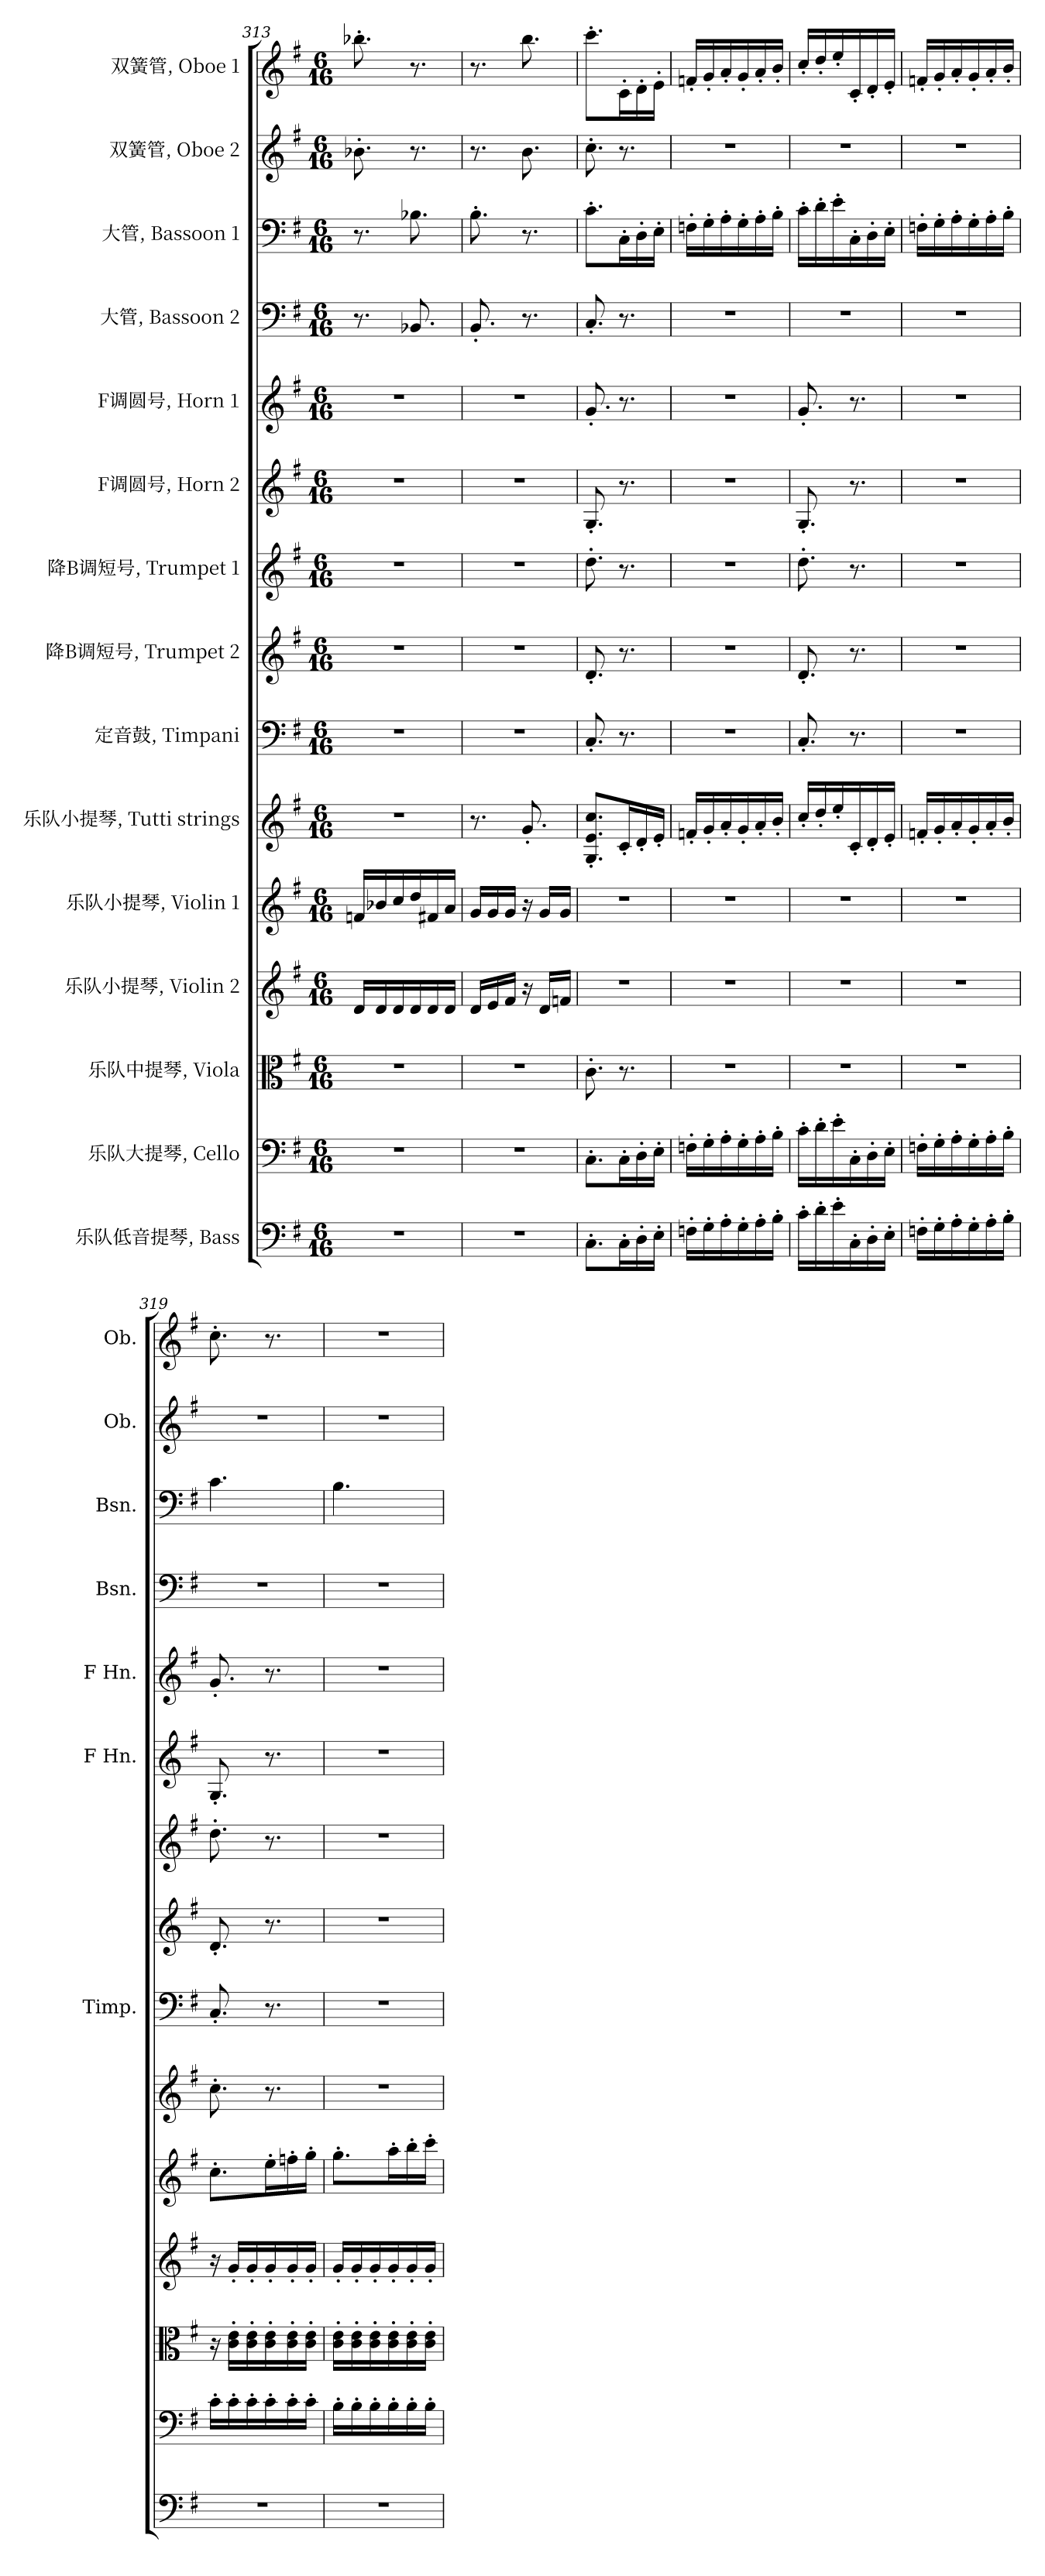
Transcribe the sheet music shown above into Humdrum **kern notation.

**kern	**kern	**kern	**kern	**kern	**kern	**kern	**kern	**kern	**kern	**kern	**kern	**kern	**kern	**kern
*part15	*part14	*part13	*part12	*part11	*part10	*part9	*part8	*part7	*part6	*part5	*part4	*part3	*part2	*part1
*staff15	*staff14	*staff13	*staff12	*staff11	*staff10	*staff9	*staff8	*staff7	*staff6	*staff5	*staff4	*staff3	*staff2	*staff1
*I"乐队低音提琴, Bass	*I"乐队大提琴, Cello	*I"乐队中提琴, Viola	*I"乐队小提琴, Violin 2	*I"乐队小提琴, Violin 1	*I"乐队小提琴, Tutti strings	*I"定音鼓, Timpani	*I"降B调短号, Trumpet 2	*I"降B调短号, Trumpet 1	*I"F调圆号, Horn 2	*I"F调圆号, Horn 1	*I"大管, Bassoon 2	*I"大管, Bassoon 1	*I"双簧管, Oboe 2	*I"双簧管, Oboe 1
*	*	*	*	*	*	*I'Timp.	*	*	*I'F Hn.	*I'F Hn.	*I'Bsn.	*I'Bsn.	*I'Ob.	*I'Ob.
!!LO:PB:g=z
*clefF4	*clefF4	*clefC3	*clefG2	*clefG2	*clefG2	*clefF4	*clefG2	*clefG2	*clefG2	*clefG2	*clefF4	*clefF4	*clefG2	*clefG2
*ITrd7c12	*	*	*	*	*	*	*ITrd1c2	*ITrd1c2	*ITrd4c7	*ITrd4c7	*	*	*	*
*k[f#]	*k[f#]	*k[f#]	*k[f#]	*k[f#]	*k[f#]	*k[f#]	*k[b-]	*k[b-]	*k[]	*k[]	*k[f#]	*k[f#]	*k[f#]	*k[f#]
*M6/16	*M6/16	*M6/16	*M6/16	*M6/16	*M6/16	*M6/16	*M6/16	*M6/16	*M6/16	*M6/16	*M6/16	*M6/16	*M6/16	*M6/16
=313	=313	=313	=313	=313	=313	=313	=313	=313	=313	=313	=313	=313	=313	=313
4.r	4.r	4.r	16d/LL	16fn/LL	4.r	4.r	4.r	4.r	4.r	4.r	8.r	8.r	8.b-X'\	8.bb-X'\
.	.	.	16d/	16b-X/	.	.	.	.	.	.	.	.	.	.
.	.	.	16d/	16cc/	.	.	.	.	.	.	.	.	.	.
.	.	.	16d/	16dd/	.	.	.	.	.	.	8.BB-X/	8.B-X\	8.r	8.r
.	.	.	16d/	16f#X/	.	.	.	.	.	.	.	.	.	.
.	.	.	16d/JJ	16a/JJ	.	.	.	.	.	.	.	.	.	.
=314	=314	=314	=314	=314	=314	=314	=314	=314	=314	=314	=314	=314	=314	=314
4.r	4.r	4.r	16d/LL	16g/LL	8.r	4.r	4.r	4.r	4.r	4.r	8.BB'/	8.B'\	8.r	8.r
.	.	.	16e/	16g/	.	.	.	.	.	.	.	.	.	.
.	.	.	16f#/JJ	16g/JJ	.	.	.	.	.	.	.	.	.	.
.	.	.	16r	16r	8.g'/	.	.	.	.	.	8.r	8.r	8.b\	8.bb\
.	.	.	16d/LL	16g/LL	.	.	.	.	.	.	.	.	.	.
.	.	.	16fn/JJ	16g/JJ	.	.	.	.	.	.	.	.	.	.
=315	=315	=315	=315	=315	=315	=315	=315	=315	=315	=315	=315	=315	=315	=315
8.CC'\L	8.C'\L	8.c'\	4.r	4.r	8.G/' 8.e/' 8.cc/'L	8.C'/	8.c'/	8.cc'\	8.C'/	8.c'/	8.C'/	8.c'\L	8.cc'\	8.ccc'\L
*	*	*	*	*	*	*	*	*	*	*	*	*	*	*MM129
16CC'\L	16C'\L	8.r	.	.	16c'/L	8.r	8.r	8.r	8.r	8.r	8.r	16C'\L	8.r	16c'\L
16DD'\	16D'\	.	.	.	16d'/	.	.	.	.	.	.	16D'\	.	16d'\
16EE'\JJ	16E'\JJ	.	.	.	16e'/JJ	.	.	.	.	.	.	16E'\JJ	.	16e'\JJ
=316	=316	=316	=316	=316	=316	=316	=316	=316	=316	=316	=316	=316	=316	=316
16FFn'\LL	16Fn'\LL	4.r	4.r	4.r	16fn'/LL	4.r	4.r	4.r	4.r	4.r	4.r	16Fn'\LL	4.r	16fn'/LL
16GG'\	16G'\	.	.	.	16g'/	.	.	.	.	.	.	16G'\	.	16g'/
16AA'\	16A'\	.	.	.	16a'/	.	.	.	.	.	.	16A'\	.	16a'/
16GG'\	16G'\	.	.	.	16g'/	.	.	.	.	.	.	16G'\	.	16g'/
16AA'\	16A'\	.	.	.	16a'/	.	.	.	.	.	.	16A'\	.	16a'/
16BB'\JJ	16B'\JJ	.	.	.	16b'/JJ	.	.	.	.	.	.	16B'\JJ	.	16b'/JJ
=317	=317	=317	=317	=317	=317	=317	=317	=317	=317	=317	=317	=317	=317	=317
16C'\LL	16c'\LL	4.r	4.r	4.r	16cc'/LL	8.C'/	8.c'/	8.cc'\	8.C'/	8.c'/	4.r	16c'\LL	4.r	16cc'/LL
16D'\	16d'\	.	.	.	16dd'/	.	.	.	.	.	.	16d'\	.	16dd'/
*	*	*	*	*	*	*	*	*	*	*	*	*	*	*MM112
16E'\	16e'\	.	.	.	16ee'/	.	.	.	.	.	.	16e'\	.	16ee'/
*	*	*	*	*	*	*	*	*	*	*	*	*	*	*MM129
16CC'\	16C'\	.	.	.	16c'/	8.r	8.r	8.r	8.r	8.r	.	16C'\	.	16c'/
16DD'\	16D'\	.	.	.	16d'/	.	.	.	.	.	.	16D'\	.	16d'/
16EE'\JJ	16E'\JJ	.	.	.	16e'/JJ	.	.	.	.	.	.	16E'\JJ	.	16e'/JJ
!!LO:PB:g=z
=318	=318	=318	=318	=318	=318	=318	=318	=318	=318	=318	=318	=318	=318	=318
16FFn'\LL	16Fn'\LL	4.r	4.r	4.r	16fn'/LL	4.r	4.r	4.r	4.r	4.r	4.r	16Fn'\LL	4.r	16fn'/LL
16GG'\	16G'\	.	.	.	16g'/	.	.	.	.	.	.	16G'\	.	16g'/
16AA'\	16A'\	.	.	.	16a'/	.	.	.	.	.	.	16A'\	.	16a'/
16GG'\	16G'\	.	.	.	16g'/	.	.	.	.	.	.	16G'\	.	16g'/
16AA'\	16A'\	.	.	.	16a'/	.	.	.	.	.	.	16A'\	.	16a'/
*	*	*	*	*	*	*	*	*	*	*	*	*	*	*MM123
16BB'\JJ	16B'\JJ	.	.	.	16b'/JJ	.	.	.	.	.	.	16B'\JJ	.	16b'/JJ
=319	=319	=319	=319	=319	=319	=319	=319	=319	=319	=319	=319	=319	=319	=319
4.r	16c'\LL	16r	16r	8.cc'\L	8.cc'\	8.C'/	8.c'/	8.cc'\	8.C'/	8.c'/	4.r	4.c\	4.r	8.cc'\
.	16c'\	16c\' 16e\'LL	16g'/LL	.	.	.	.	.	.	.	.	.	.	.
.	16c'\	16c\' 16e\'	16g'/	.	.	.	.	.	.	.	.	.	.	.
.	16c'\	16c\' 16e\'	16g'/	16ee'\L	8.r	8.r	8.r	8.r	8.r	8.r	.	.	.	8.r
.	16c'\	16c\' 16e\'	16g'/	16ffn'\	.	.	.	.	.	.	.	.	.	.
.	16c'\JJ	16c\' 16e\'JJ	16g'/JJ	16gg'\JJ	.	.	.	.	.	.	.	.	.	.
=320	=320	=320	=320	=320	=320	=320	=320	=320	=320	=320	=320	=320	=320	=320
*	*	*	*	*	*	*	*	*	*	*	*	*	*	*MM128
4.r	16B'\LL	16c\' 16e\'LL	16g'/LL	8.gg'\L	4.r	4.r	4.r	4.r	4.r	4.r	4.r	4.B\	4.r	4.r
.	16B'\	16c\' 16e\'	16g'/	.	.	.	.	.	.	.	.	.	.	.
.	16B'\	16c\' 16e\'	16g'/	.	.	.	.	.	.	.	.	.	.	.
.	16B'\	16c\' 16e\'	16g'/	16aa'\L	.	.	.	.	.	.	.	.	.	.
.	16B'\	16c\' 16e\'	16g'/	16bb'\	.	.	.	.	.	.	.	.	.	.
.	16B'\JJ	16c\' 16e\'JJ	16g'/JJ	16ccc'\JJ	.	.	.	.	.	.	.	.	.	.
=	=	=	=	=	=	=	=	=	=	=	=	=	=	=
*-	*-	*-	*-	*-	*-	*-	*-	*-	*-	*-	*-	*-	*-	*-
